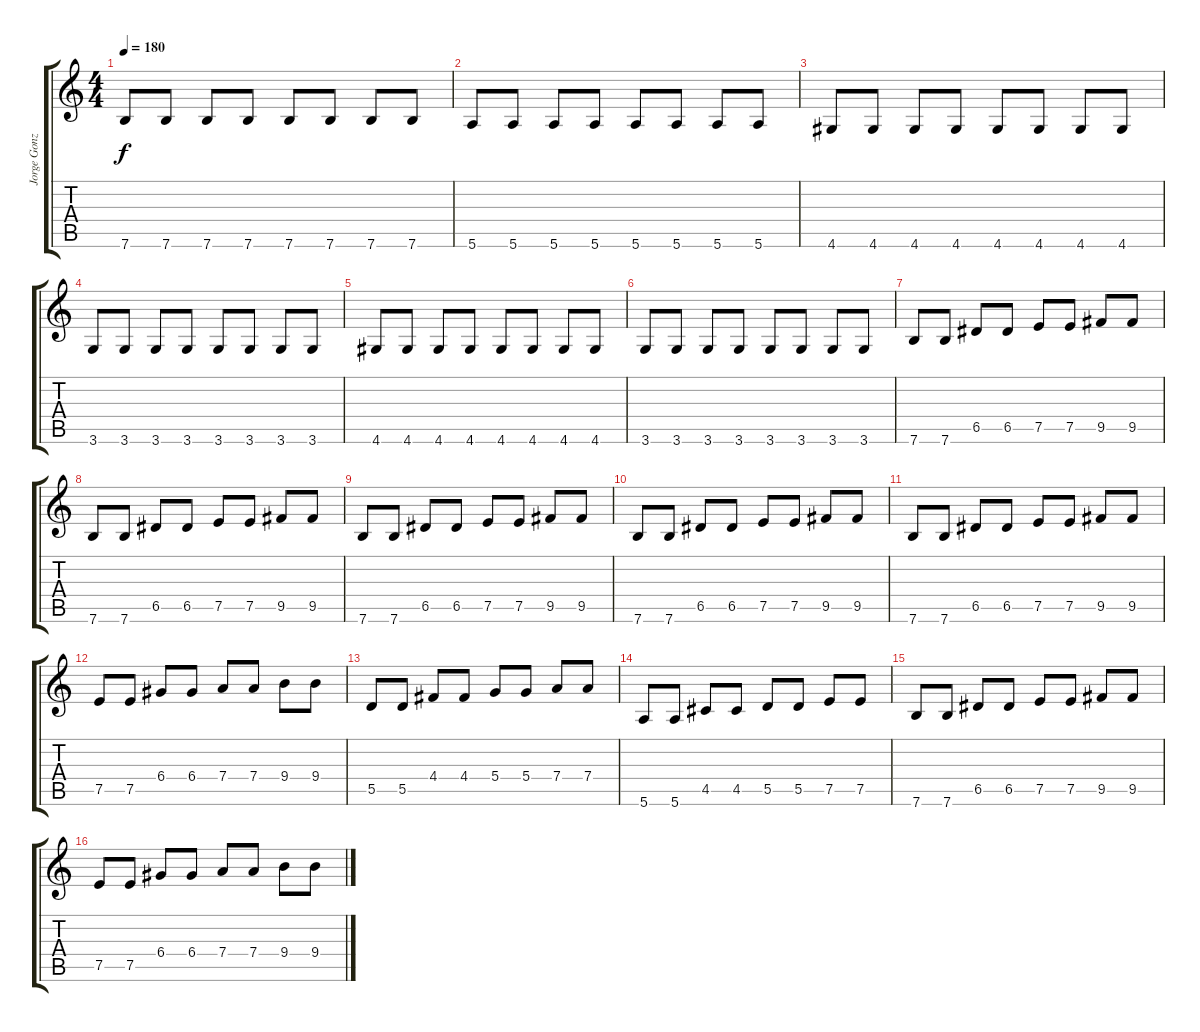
\track ("Jorge Gonzalez" "Jorge Gonz") {instrument electricbassfinger}
\staff {score tabs}
\tuning (E4 B3 G3 D3 A2 E2) {hide}
\ts (4 4)
\tempo 180
\clef g2
\ks c
7.6.8{dy f} 7.6.8 7.6.8 7.6.8 7.6.8 7.6.8 7.6.8 7.6.8 |
5.6.8 5.6.8 5.6.8 5.6.8 5.6.8 5.6.8 5.6.8 5.6.8 |
4.6.8 4.6.8 4.6.8 4.6.8 4.6.8 4.6.8 4.6.8 4.6.8 |
3.6.8 3.6.8 3.6.8 3.6.8 3.6.8 3.6.8 3.6.8 3.6.8 |
4.6.8 4.6.8 4.6.8 4.6.8 4.6.8 4.6.8 4.6.8 4.6.8 |
3.6.8 3.6.8 3.6.8 3.6.8 3.6.8 3.6.8 3.6.8 3.6.8 |
7.6.8 7.6.8 6.5.8 6.5.8 7.5.8 7.5.8 9.5.8 9.5.8 |
7.6.8 7.6.8 6.5.8 6.5.8 7.5.8 7.5.8 9.5.8 9.5.8 |
7.6.8 7.6.8 6.5.8 6.5.8 7.5.8 7.5.8 9.5.8 9.5.8 |
7.6.8 7.6.8 6.5.8 6.5.8 7.5.8 7.5.8 9.5.8 9.5.8 |
7.6.8 7.6.8 6.5.8 6.5.8 7.5.8 7.5.8 9.5.8 9.5.8 |
7.5.8 7.5.8 6.4.8 6.4.8 7.4.8 7.4.8 9.4.8 9.4.8 |
5.5.8 5.5.8 4.4.8 4.4.8 5.4.8 5.4.8 7.4.8 7.4.8 |
5.6.8 5.6.8 4.5.8 4.5.8 5.5.8 5.5.8 7.5.8 7.5.8 |
7.6.8 7.6.8 6.5.8 6.5.8 7.5.8 7.5.8 9.5.8 9.5.8 |
7.5.8 7.5.8 6.4.8 6.4.8 7.4.8 7.4.8 9.4.8 9.4.8
